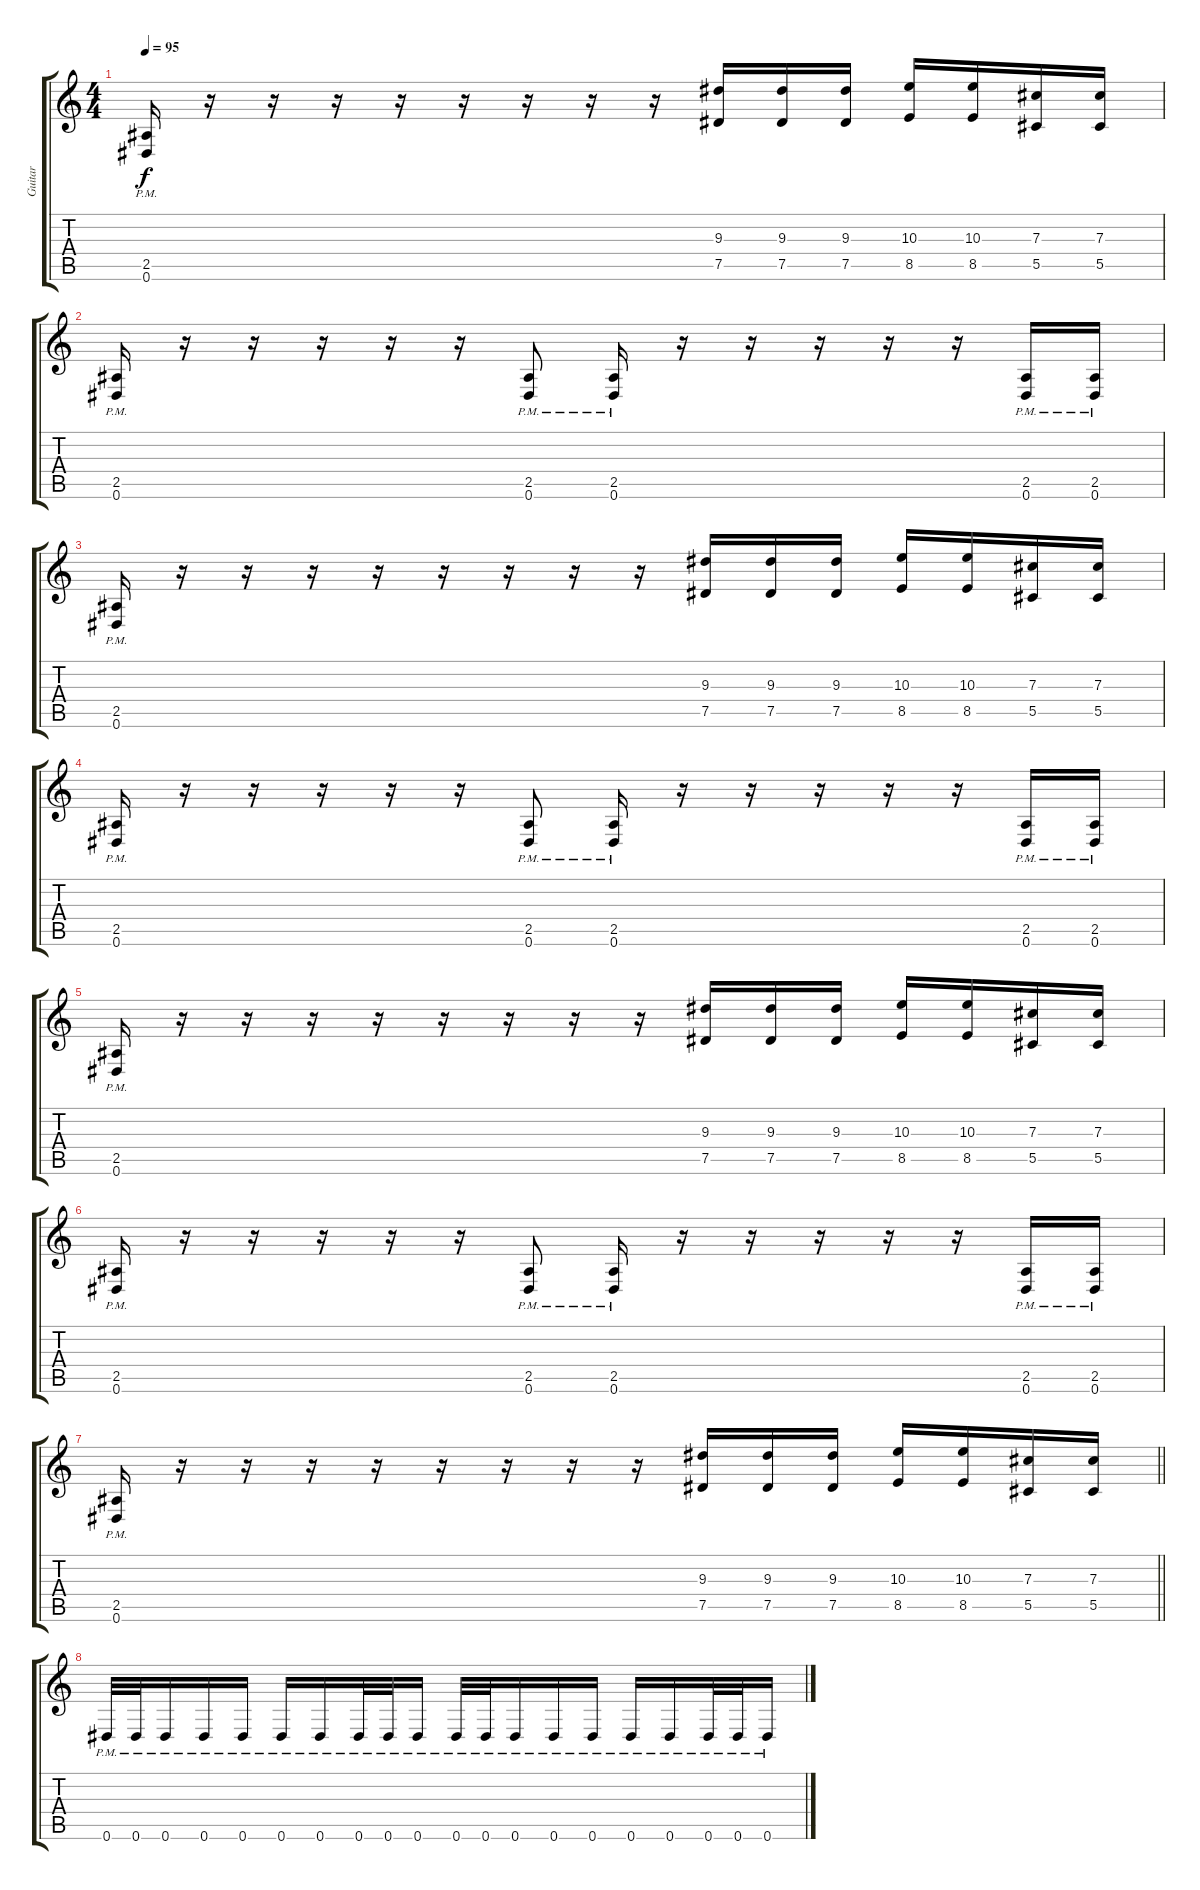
\track ("Guitar" "Guitar") {instrument overdrivenguitar}
\staff {score tabs}
\tuning (Eb4 Bb3 Gb3 Db3 Ab2 Eb2) {hide}
\ts (4 4)
\tempo 95
\clef g2
\ks c
(2.5 0.6{pm}).16{dy f} r.16 r.16 r.16 r.16 r.16 r.16 r.16 r.16 (9.3 7.5).16 (9.3 7.5).16 (9.3 7.5).16 (10.3 8.5).16 (10.3 8.5).16 (7.3 5.5).16 (7.3 5.5).16 |
(2.5{pm} 0.6{pm}).16 r.16 r.16 r.16 r.16 r.16 (2.5{pm} 0.6{pm}).8 (2.5{pm} 0.6{pm}).16 r.16 r.16 r.16 r.16 r.16 (2.5{pm} 0.6{pm}).16 (2.5{pm} 0.6{pm}).16 |
(2.5 0.6{pm}).16 r.16 r.16 r.16 r.16 r.16 r.16 r.16 r.16 (9.3 7.5).16 (9.3 7.5).16 (9.3 7.5).16 (10.3 8.5).16 (10.3 8.5).16 (7.3 5.5).16 (7.3 5.5).16 |
(2.5{pm} 0.6{pm}).16 r.16 r.16 r.16 r.16 r.16 (2.5{pm} 0.6{pm}).8 (2.5{pm} 0.6{pm}).16 r.16 r.16 r.16 r.16 r.16 (2.5{pm} 0.6{pm}).16 (2.5{pm} 0.6{pm}).16 |
(2.5{pm} 0.6).16 r.16 r.16 r.16 r.16 r.16 r.16 r.16 r.16 (9.3 7.5).16 (9.3 7.5).16 (9.3 7.5).16 (10.3 8.5).16 (10.3 8.5).16 (7.3 5.5).16 (7.3 5.5).16 |
(2.5{pm} 0.6{pm}).16 r.16 r.16 r.16 r.16 r.16 (2.5{pm} 0.6{pm}).8 (2.5{pm} 0.6{pm}).16 r.16 r.16 r.16 r.16 r.16 (2.5{pm} 0.6{pm}).16 (2.5{pm} 0.6{pm}).16 |
\barLineRight lightlight
(2.5 0.6{pm}).16 r.16 r.16 r.16 r.16 r.16 r.16 r.16 r.16 (9.3 7.5).16 (9.3 7.5).16 (9.3 7.5).16 (10.3 8.5).16 (10.3 8.5).16 (7.3 5.5).16 (7.3 5.5).16 |
0.6{pm}.32 0.6{pm}.32 0.6{pm}.16 0.6{pm}.16 0.6{pm}.16 0.6{pm}.16 0.6{pm}.16 0.6{pm}.32 0.6{pm}.32 0.6{pm}.16 0.6{pm}.32 0.6{pm}.32 0.6{pm}.16 0.6{pm}.16 0.6{pm}.16 0.6{pm}.16 0.6{pm}.16 0.6{pm}.32 0.6{pm}.32 0.6{pm}.16
